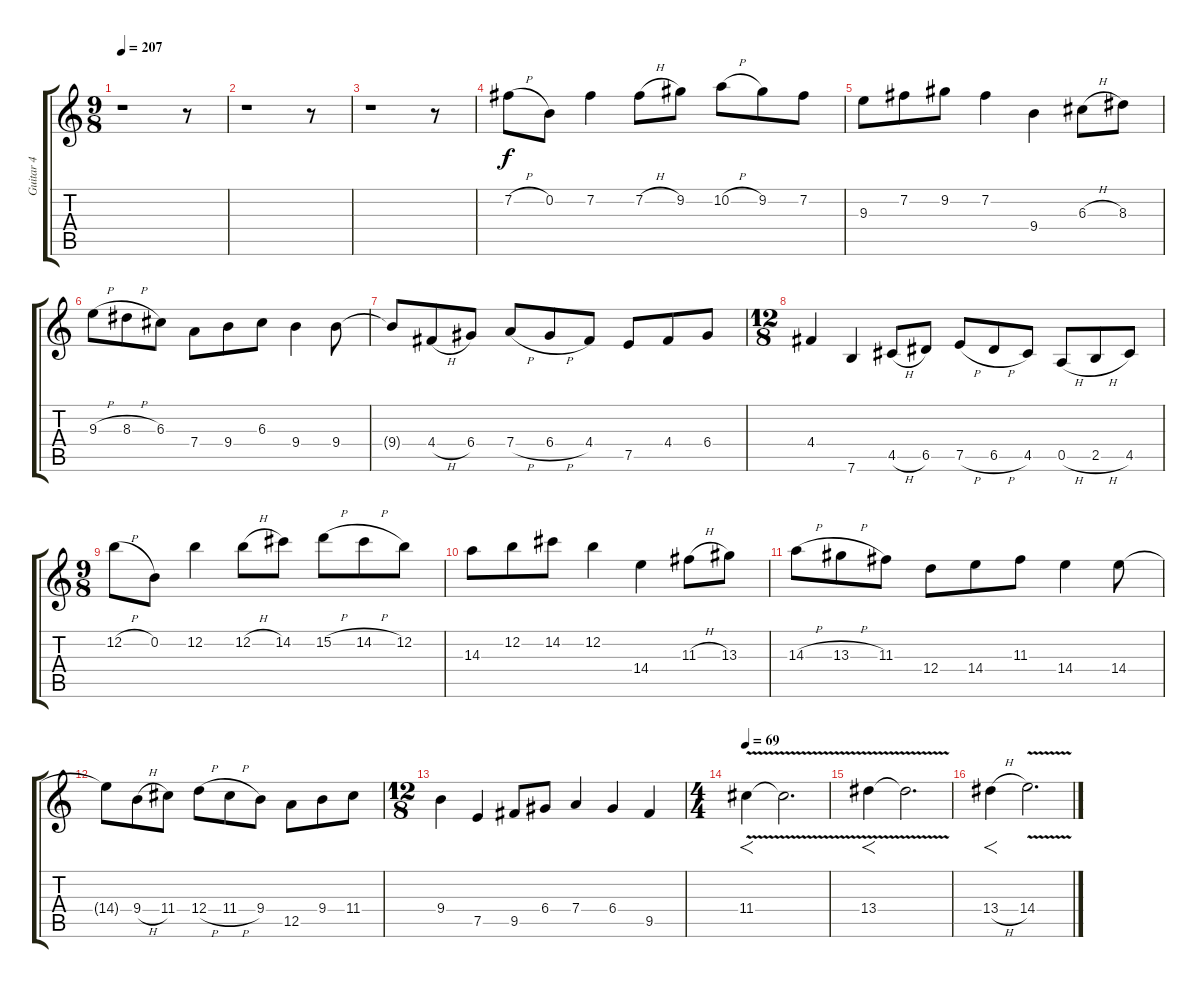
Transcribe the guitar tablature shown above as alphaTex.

\track ("Guitar 4" "Guitar 4") {instrument distortionguitar}
\staff {score tabs}
\tuning (E4 B3 G3 D3 A2 E2) {hide}
\ts (9 8)
\tempo 207
\clef g2
\ks c
r.1{dy f} r.8 |
r.1 r.8 |
r.1 r.8 |
7.2{h}.8 0.2.8 7.2.4 7.2{h}.8 9.2.8 10.2{h}.8 9.2.8 7.2.8 |
9.3.8 7.2.8 9.2.8 7.2.4 9.4.4 6.3{h}.8 8.3.8 |
9.3{h}.8 8.3{h}.8 6.3.8 7.4.8 9.4.8 6.3.8 9.4.4 9.4.8 |
9.4{t}.8 4.4{h}.8 6.4.8 7.4{h}.8 6.4{h}.8 4.4.8 7.5.8 4.4.8 6.4.8 |
\ts (12 8)
4.4.4 7.6.4 4.5{h}.8 6.5.8 7.5{h}.8 6.5{h}.8 4.5.8 0.5{h}.8 2.5{h}.8 4.5.8 |
\ts (9 8)
12.2{h}.8 0.2.8 12.2.4 12.2{h}.8 14.2.8 15.2{h}.8 14.2{h}.8 12.2.8 |
14.3.8 12.2.8 14.2.8 12.2.4 14.4.4 11.3{h}.8 13.3.8 |
14.3{h}.8 13.3{h}.8 11.3.8 12.4.8 14.4.8 11.3.8 14.4.4 14.4.8 |
14.4{t}.8 9.4{h}.8 11.4.8 12.4{h}.8 11.4{h}.8 9.4.8 12.5.8 9.4.8 11.4.8 |
\ts (12 8)
9.4.4 7.5.4 9.5.8 6.4.8 7.4.4 6.4.4 9.5.4 |
\ts (4 4)
\tempo 69
11.4{v}.4{f} 11.4{t}.2{d} |
13.4{v}.4{f} 13.4{t}.2{d} |
13.4{h}.4{f} 14.4{v}.2{d}
